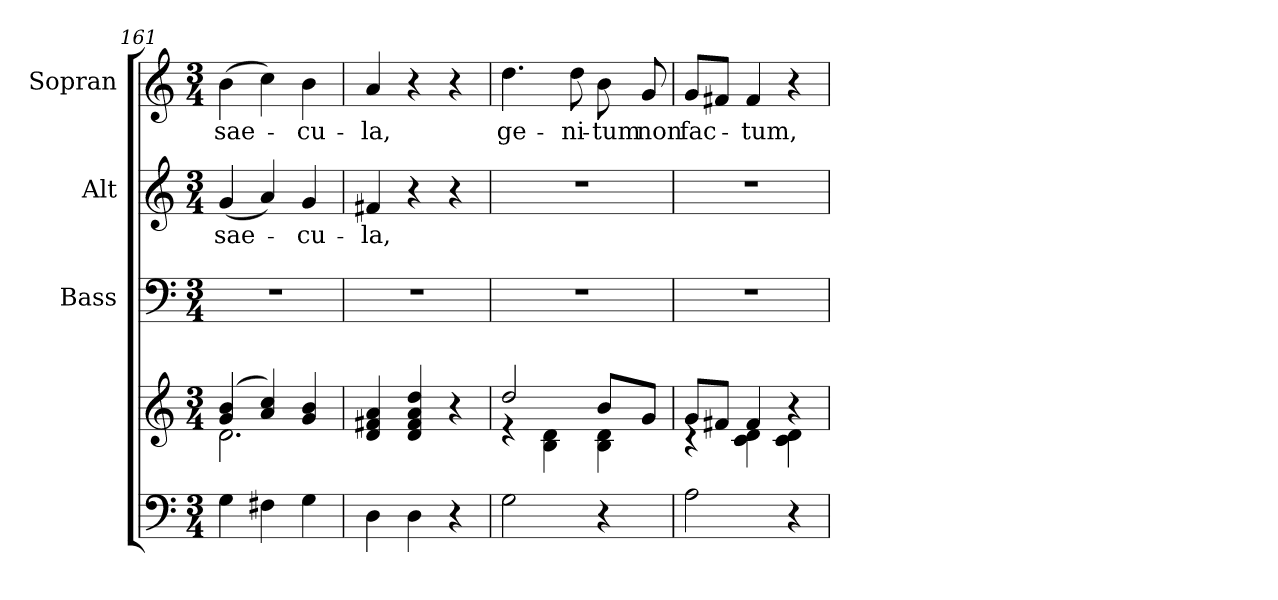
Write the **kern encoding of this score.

**kern	**kern	**kern	**kern	**text	**kern	**text
*part4	*part4	*part3	*part2	*part2	*part1	*part1
*staff5	*staff4	*staff3	*staff2	*staff2	*staff1	*staff1
*	*	*I"Bass	*I"Alt	*	*I"Sopran	*
*	*	*I'B.	*I'A.	*	*I'S.	*
*clefF4	*clefG2	*clefF4	*clefG2	*	*clefG2	*
*k[]	*k[]	*k[]	*k[]	*	*k[]	*
*C:	*C:	*C:	*C:	*	*C:	*
*M3/4	*M3/4	*M3/4	*M3/4	*	*M3/4	*
=161	=161	=161	=161	=161	=161	=161
*	*^	*	*	*	*	*
!	!	!	!	!	!LO:LY:b	!	!LO:LY:b
4G\	(4g/ 4b/	2.d\	2.r	(<4g/	sae-	(>4b\	sae-
4F#X\	4a/ 4cc/)	.	.	4a/)	.	4cc\)	.
!	!	!	!	!	!LO:LY:b	!	!LO:LY:b
4G\	4g/ 4b/	.	.	4g/	-cu-	4b\	-cu-
*	*v	*v	*	*	*	*	*
!!LO:PB:g=z
=162	=162	=162	=162	=162	=162	=162
!	!	!	!	!LO:LY:b	!	!LO:LY:b
4D\	4d/ 4f#X/ 4a/	2.r	4f#X/	-la,	4a/	-la,
4D\	4d/ 4f#/ 4a/ 4dd/	.	4r	.	4r	.
4r	4r	.	4r	.	4r	.
=163	=163	=163	=163	=163	=163	=163
*	*^	*	*	*	*	*
!	!	!	!	!	!	!	!LO:LY:b
2G\	2dd/	4re	2.r	2.r	.	4.dd\	ge-
.	.	4B\ 4d\	.	.	.	.	.
!	!	!	!	!	!	!	!LO:LY:b
.	.	.	.	.	.	8dd\	-ni-
!	!	!	!	!	!	!	!LO:LY:b
4r	8b/L	4B\ 4d\	.	.	.	8b\	-tum
!	!	!	!	!	!	!	!LO:LY:b
.	8g/J	.	.	.	.	8g/	non
=164	=164	=164	=164	=164	=164	=164	=164
!	!	!	!	!	!	!	!LO:LY:b
2A\	8g/L	4rc	2.r	2.r	.	8g/L	fac-
.	8f#X/J	.	.	.	.	8f#X/J	.
!	!	!	!	!	!	!	!LO:LY:b
.	4f#/	4c\ 4d\	.	.	.	4f#/	-tum,
4r	4ra	4c\ 4d\	.	.	.	4r	.
*	*v	*v	*	*	*	*	*
=	=	=	=	=	=	=
*-	*-	*-	*-	*-	*-	*-
